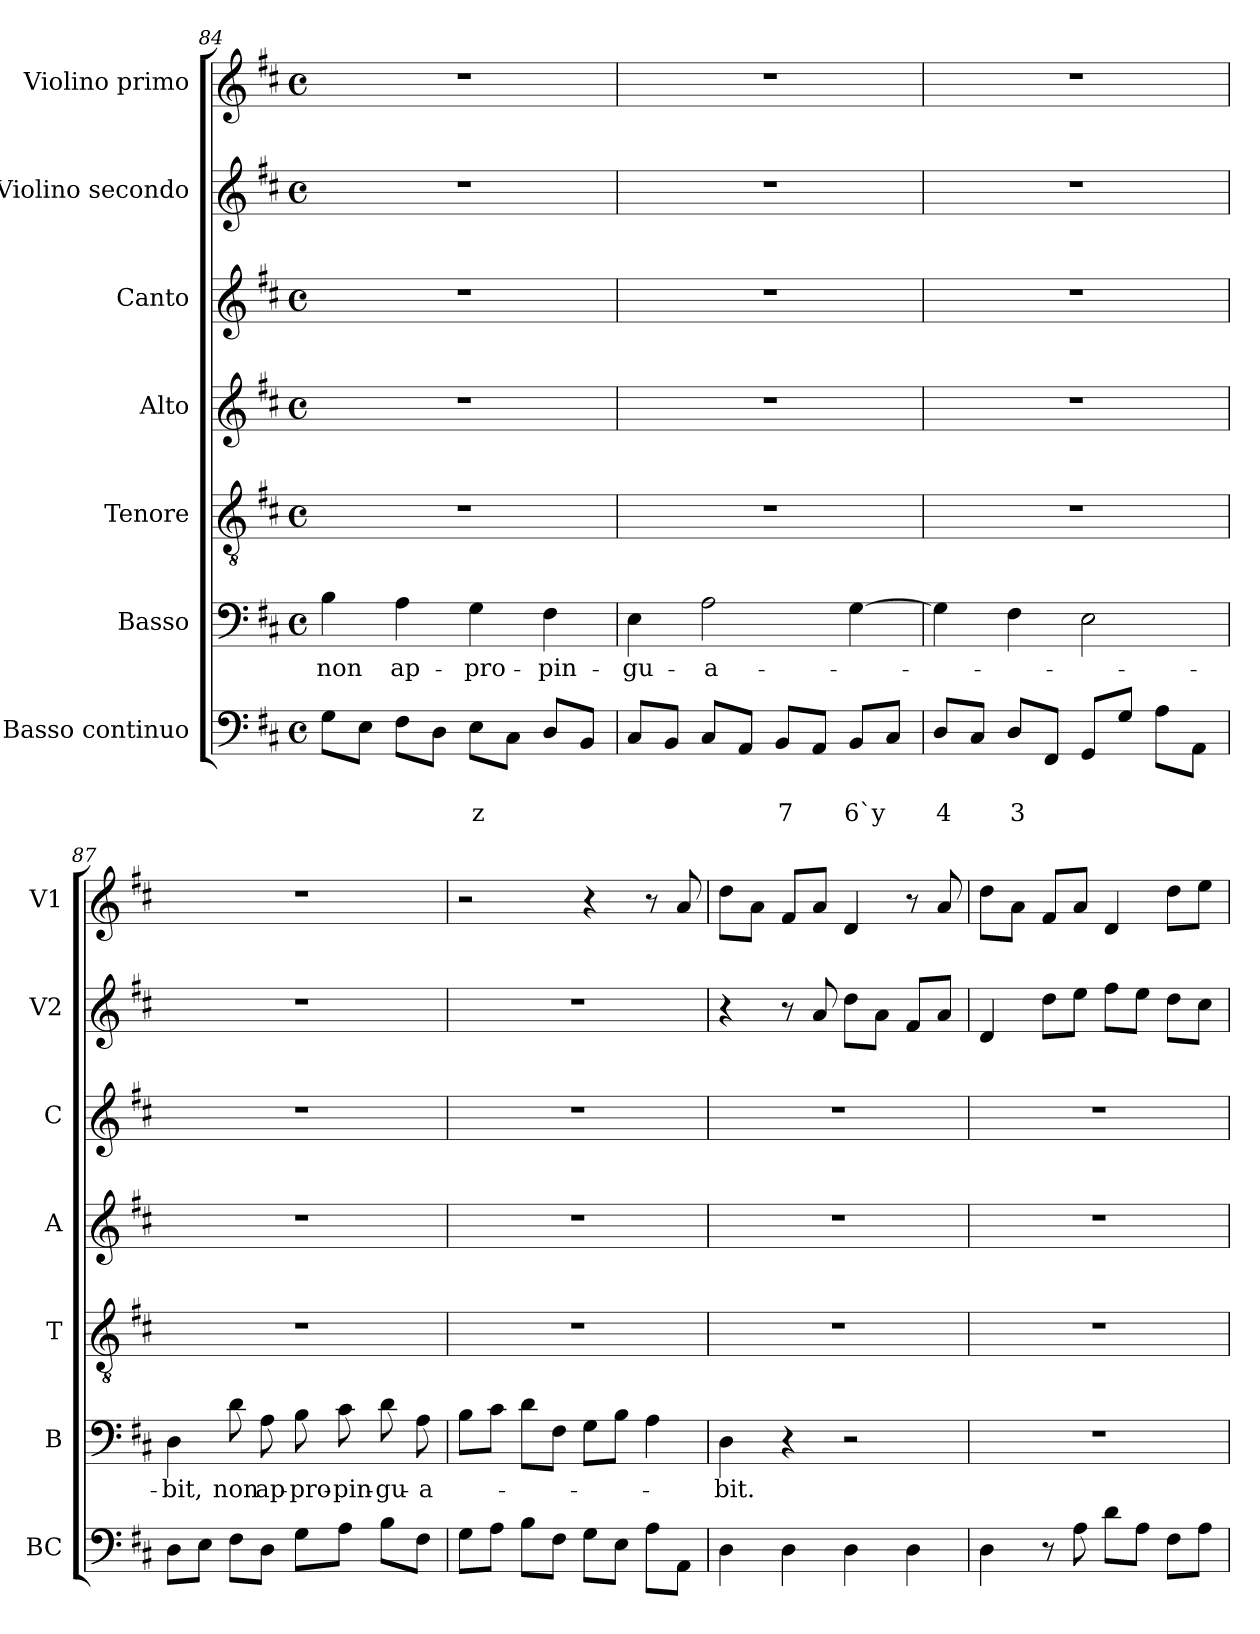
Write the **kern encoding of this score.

**kern	**text	**text	**kern	**text	**kern	**kern	**kern	**kern	**kern
*part7	*part7	*part7	*part6	*part6	*part5	*part4	*part3	*part2	*part1
*staff7	*staff7	*staff7	*staff6	*staff6	*staff5	*staff4	*staff3	*staff2	*staff1
*I"Basso continuo	*	*	*I"Basso	*	*I"Tenore	*I"Alto	*I"Canto	*I"Violino secondo	*I"Violino primo
*I'BC	*	*	*I'B	*	*I'T	*I'A	*I'C	*I'V2	*I'V1
*clefF4	*	*	*clefF4	*	*clefGv2	*clefG2	*clefG2	*clefG2	*clefG2
*k[f#c#]	*	*	*k[f#c#]	*	*k[f#c#]	*k[f#c#]	*k[f#c#]	*k[f#c#]	*k[f#c#]
*D:	*	*	*D:	*	*D:	*D:	*D:	*D:	*D:
*M4/4	*	*	*M4/4	*	*M4/4	*M4/4	*M4/4	*M4/4	*M4/4
*met(c)	*	*	*met(c)	*	*met(c)	*met(c)	*met(c)	*met(c)	*met(c)
=84	=84	=84	=84	=84	=84	=84	=84	=84	=84
!	!	!	!	!LO:LY:b	!	!	!	!	!
8G\L	.	.	4B\	non	1r	1r	1r	1r	1r
8E\J	.	.	.	.	.	.	.	.	.
!	!	!	!	!LO:LY:b	!	!	!	!	!
8F#\L	.	.	4A\	ap-	.	.	.	.	.
8D\J	.	.	.	.	.	.	.	.	.
!	!	!LO:LY:b	!	!LO:LY:b	!	!	!	!	!
8E\L	.	z	4G\	-pro-	.	.	.	.	.
8C#\J	.	.	.	.	.	.	.	.	.
!	!	!	!	!LO:LY:b	!	!	!	!	!
8D/L	.	.	4F#\	-pin-	.	.	.	.	.
8BB/J	.	.	.	.	.	.	.	.	.
=85	=85	=85	=85	=85	=85	=85	=85	=85	=85
!	!	!	!	!LO:LY:b	!	!	!	!	!
8C#/L	.	.	4E\	-gu-	1r	1r	1r	1r	1r
8BB/J	.	.	.	.	.	.	.	.	.
!	!	!	!	!LO:LY:b	!	!	!	!	!
8C#/L	.	.	2A\	-a-	.	.	.	.	.
8AA/J	.	.	.	.	.	.	.	.	.
!	!	!LO:LY:b	!	!	!	!	!	!	!
8BB/L	.	7	.	.	.	.	.	.	.
8AA/J	.	.	.	.	.	.	.	.	.
!	!	!LO:LY:b	!	!	!	!	!	!	!
8BB/L	.	6`y	[4G\	.	.	.	.	.	.
8C#/J	.	.	.	.	.	.	.	.	.
=86	=86	=86	=86	=86	=86	=86	=86	=86	=86
!	!	!LO:LY:b	!	!	!	!	!	!	!
8D/L	.	4	4G\]	.	1r	1r	1r	1r	1r
8C#/J	.	.	.	.	.	.	.	.	.
!	!	!LO:LY:b	!	!	!	!	!	!	!
8D/L	.	3	4F#\	.	.	.	.	.	.
8FF#/J	.	.	.	.	.	.	.	.	.
8GG/L	.	.	2E\	.	.	.	.	.	.
8G/J	.	.	.	.	.	.	.	.	.
8A\L	.	.	.	.	.	.	.	.	.
8AA\J	.	.	.	.	.	.	.	.	.
=87	=87	=87	=87	=87	=87	=87	=87	=87	=87
!	!	!	!	!LO:LY:b	!	!	!	!	!
8D\L	.	.	4D\	-bit,	1r	1r	1r	1r	1r
8E\J	.	.	.	.	.	.	.	.	.
!	!	!	!	!LO:LY:b	!	!	!	!	!
8F#\L	.	.	8d\	non	.	.	.	.	.
!	!	!	!	!LO:LY:b	!	!	!	!	!
8D\J	.	.	8A\	ap-	.	.	.	.	.
!	!	!	!	!LO:LY:b	!	!	!	!	!
8G\L	.	.	8B\	-pro-	.	.	.	.	.
!	!	!	!	!LO:LY:b	!	!	!	!	!
8A\J	.	.	8c#\	-pin-	.	.	.	.	.
!	!	!	!	!LO:LY:b	!	!	!	!	!
8B\L	.	.	8d\	-gu-	.	.	.	.	.
!	!	!	!	!LO:LY:b	!	!	!	!	!
8F#\J	.	.	8A\	-a-	.	.	.	.	.
!!LO:LB:g=z
=88	=88	=88	=88	=88	=88	=88	=88	=88	=88
8G\L	.	.	8B\L	.	1r	1r	1r	1r	2r
8A\J	.	.	8c#\J	.	.	.	.	.	.
8B\L	.	.	8d\L	.	.	.	.	.	.
8F#\J	.	.	8F#\J	.	.	.	.	.	.
8G\L	.	.	8G\L	.	.	.	.	.	4r
8E\J	.	.	8B\J	.	.	.	.	.	.
8A\L	.	.	4A\	.	.	.	.	.	8r
8AA\J	.	.	.	.	.	.	.	.	8a/
=89	=89	=89	=89	=89	=89	=89	=89	=89	=89
!	!	!	!	!LO:LY:b	!	!	!	!	!
4D\	.	.	4D\	-bit.	1r	1r	1r	4r	8dd\L
.	.	.	.	.	.	.	.	.	8a\J
4D\	.	.	4r	.	.	.	.	8r	8f#/L
.	.	.	.	.	.	.	.	8a/	8a/J
4D\	.	.	2r	.	.	.	.	8dd\L	4d/
.	.	.	.	.	.	.	.	8a\J	.
4D\	.	.	.	.	.	.	.	8f#/L	8r
.	.	.	.	.	.	.	.	8a/J	8a/
=90	=90	=90	=90	=90	=90	=90	=90	=90	=90
4D\	.	.	1r	.	1r	1r	1r	4d/	8dd\L
.	.	.	.	.	.	.	.	.	8a\J
8r	.	.	.	.	.	.	.	8dd\L	8f#/L
8A\	.	.	.	.	.	.	.	8ee\J	8a/J
8d\L	.	.	.	.	.	.	.	8ff#\L	4d/
8A\J	.	.	.	.	.	.	.	8ee\J	.
8F#\L	.	.	.	.	.	.	.	8dd\L	8dd\L
8A\J	.	.	.	.	.	.	.	8cc#\J	8ee\J
=	=	=	=	=	=	=	=	=	=
*-	*-	*-	*-	*-	*-	*-	*-	*-	*-
